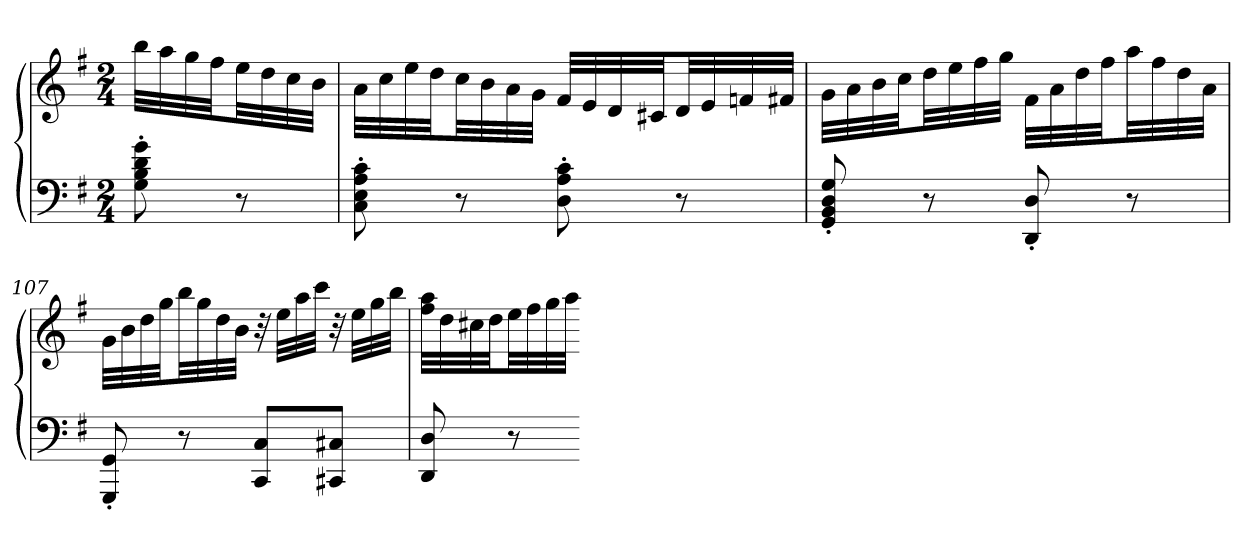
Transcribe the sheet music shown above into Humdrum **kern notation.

**kern	**kern
*part1	*part1
*staff2	*staff1
*clefF4	*clefG2
*k[f#]	*k[f#]
*G:	*G:
*M2/4	*M2/4
=	=
8G' 8B' 8d' 8g'	32bbLLL
.	32aa
.	32gg
.	32ff#JJ
8r	32eeLL
.	32dd
.	32cc
.	32bJJJ
=105	=105
8C' 8E' 8A' 8c'	32aLLL
.	32cc
.	32ee
.	32ddJJ
8r	32ccLL
.	32b
.	32a
.	32gJJJ
8D' 8A' 8c'	32f#LLL
.	32e
.	32d
.	32c#XJJ
8r	32dLL
.	32e
.	32fn
.	32f#XJJJ
=106	=106
8GG' 8BB' 8D' 8G'	32gLLL
.	32a
.	32b
.	32ccJJ
8r	32ddLL
.	32ee
.	32ff#
.	32ggJJJ
8DD' 8D'	32f#LLL
.	32a
.	32dd
.	32ff#JJ
8r	32aaLL
.	32ff#
.	32dd
.	32aJJJ
=107	=107
8GGG' 8GG'	32gLLL
.	32b
.	32dd
.	32ggJJ
8r	32bbLL
.	32gg
.	32dd
.	32bJJJ
8CC 8CL	32r
.	32eeLLL
.	32aa
.	32cccJJJ
8CC#X 8C#XJ	32r
.	32eeLLL
.	32gg
.	32bbJJJ
=108	=108
8DD 8D	32ff# 32aaLLL
.	32dd
.	32cc#X
.	32ddJJ
8r	32eeLL
.	32ff#
.	32gg
.	32aaJJJ
=-	=-
*-	*-
